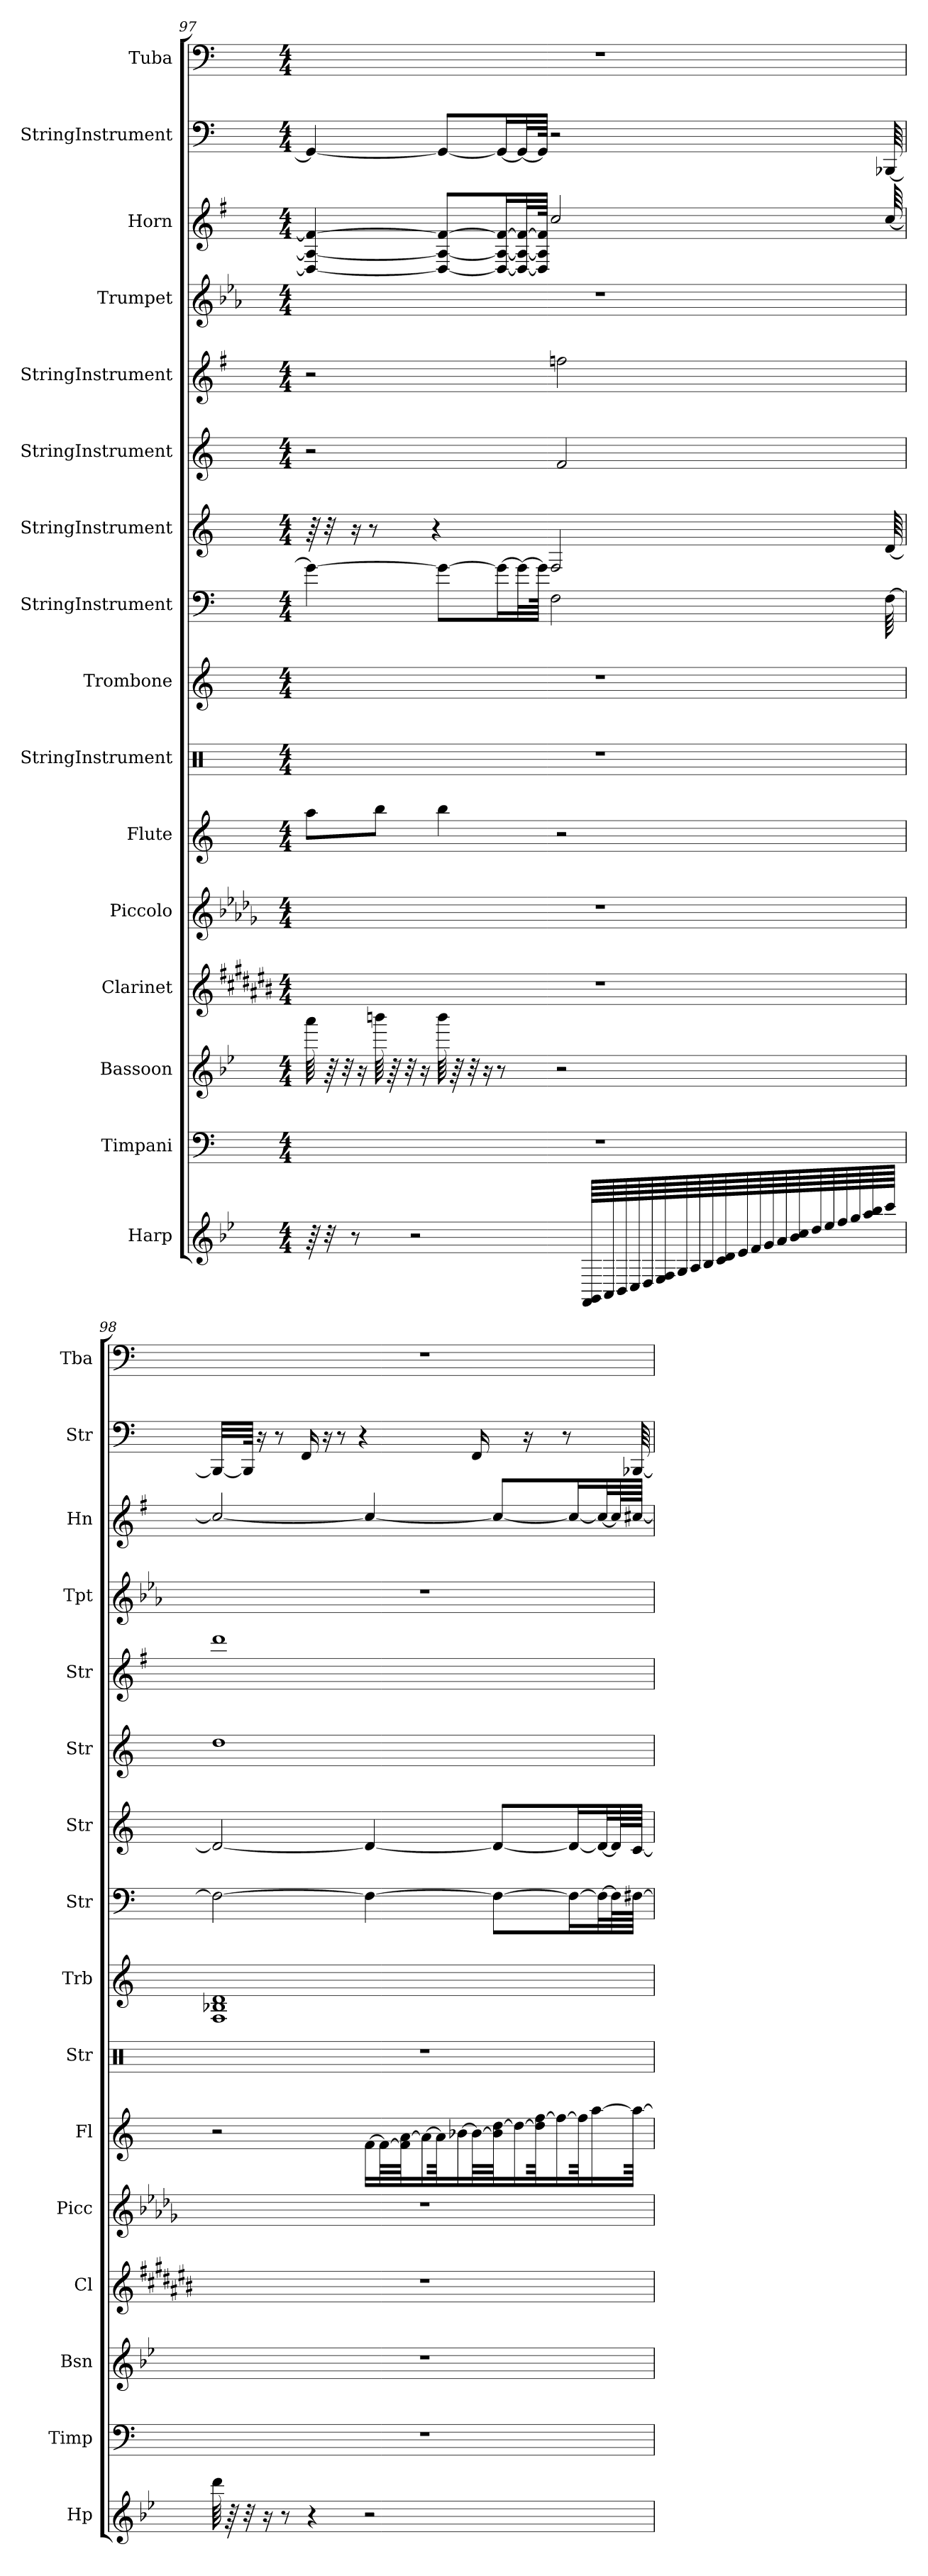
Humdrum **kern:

**kern	**kern	**kern	**kern	**kern	**kern	**kern	**kern	**kern	**kern	**kern	**kern	**kern	**kern	**kern	**kern
*part16	*part15	*part14	*part13	*part12	*part11	*part10	*part9	*part8	*part7	*part6	*part5	*part4	*part3	*part2	*part1
*staff16	*staff15	*staff14	*staff13	*staff12	*staff11	*staff10	*staff9	*staff8	*staff7	*staff6	*staff5	*staff4	*staff3	*staff2	*staff1
*I"Harp	*I"Timpani	*I"Bassoon	*I"Clarinet	*I"Piccolo	*I"Flute	*I"StringInstrument	*I"Trombone	*I"StringInstrument	*I"StringInstrument	*I"StringInstrument	*I"StringInstrument	*I"Trumpet	*I"Horn	*I"StringInstrument	*I"Tuba
*I'Hp	*I'Timp	*I'Bsn	*I'Cl	*I'Picc	*I'Fl	*I'Str	*I'Trb	*I'Str	*I'Str	*I'Str	*I'Str	*I'Tpt	*I'Hn	*I'Str	*I'Tba
!!LO:PB:g=z
*clefG2	*clefF4	*clefG2	*clefG2	*clefG2	*clefG2	*clefX	*clefG2	*clefF4	*clefG2	*clefG2	*clefG2	*clefG2	*clefG2	*clefF4	*clefF4
*	*	*	*ITrd1c2	*ITrd-7c-12	*	*	*	*	*	*	*	*ITrd1c2	*ITrd4c7	*	*
*k[b-e-]	*k[]	*k[b-e-]	*k[f#c#g#d#a#]	*k[b-e-a-d-g-]	*k[]	*k[]	*k[]	*k[]	*k[]	*k[]	*k[f#]	*k[b-e-a-d-g-]	*k[]	*k[]	*k[]
*M4/4	*M4/4	*M4/4	*M4/4	*M4/4	*M4/4	*M4/4	*M4/4	*M4/4	*M4/4	*M4/4	*M4/4	*M4/4	*M4/4	*M4/4	*M4/4
*MM96	*MM96	*MM96	*MM96	*MM96	*MM96	*MM96	*MM96	*MM96	*MM96	*MM96	*MM96	*MM96	*MM96	*MM96	*MM96
=97	=97	=97	=97	=97	=97	=97	=97	=97	=97	=97	=97	=97	=97	=97	=97
*	*	*	*	*	*	*	*	*	*	*	*	*	*	*	*^
*	*	*	*	*	*	*	*	*	*	*	*	*	*	*	*	*^
*	*	*	*	*	*	*	*	*	*	*	*	*	*	*	*	*	*^
64r	1r	64aaa\	1r	1r	8aa\L	1r	1r	4g\_	64r	2r	2r	1r	4GG/_ 4D/_ 4B/_	4GG/_	1r	4ryy	2ryy	2.ryy
32r	.	64r	.	.	.	.	.	.	32r	.	.	.	.	.	.	.	.	.
.	.	32r	.	.	.	.	.	.	.	.	.	.	.	.	.	.	.	.
8r	.	.	.	.	.	.	.	.	16r	.	.	.	.	.	.	.	.	.
.	.	16r	.	.	.	.	.	.	.	.	.	.	.	.	.	.	.	.
.	.	.	.	.	.	.	.	.	8r	.	.	.	.	.	.	.	.	.
.	.	64bbbn\	.	.	8bb\J	.	.	.	.	.	.	.	.	.	.	.	.	.
.	.	64r	.	.	.	.	.	.	.	.	.	.	.	.	.	.	.	.
.	.	32r	.	.	.	.	.	.	.	.	.	.	.	.	.	.	.	.
2r	.	.	.	.	.	.	.	.	.	.	.	.	.	.	.	.	.	.
.	.	16r	.	.	.	.	.	.	.	.	.	.	.	.	.	.	.	.
.	.	.	.	.	.	.	.	.	4r	.	.	.	.	.	.	.	.	.
*	*	*	*	*	*	*	*	*	*	*	*	*	*	*	*MM97	*	*	*
.	.	64bbb\	.	.	4bb\	.	.	8g\L_	.	.	.	.	8GG/_ 8D/_ 8B/_L	8GG/L_	.	2.ryy	.	.
.	.	64r	.	.	.	.	.	.	.	.	.	.	.	.	.	.	.	.
.	.	32r	.	.	.	.	.	.	.	.	.	.	.	.	.	.	.	.
.	.	16r	.	.	.	.	.	.	.	.	.	.	.	.	.	.	.	.
.	.	8r	.	.	.	.	.	16g\L_	.	.	.	.	16GG/_ 16D/_ 16B/_L	16GG/L_	.	.	.	.
.	.	.	.	.	.	.	.	32g\L_	.	.	.	.	32GG/_ 32D/_ 32B/_L	32GG/L_	.	.	.	.
.	.	.	.	.	.	.	.	64g\JJJk]	.	.	.	.	64GG/] 64D/] 64B/]JJJk	64GG/JJJk]	.	.	.	.
.	.	.	.	.	.	.	.	2F\	2F/	.	.	.	2f/	2r	.	.	.	.
*	*	*	*	*	*	*	*	*	*	*	*	*	*	*	*MM69	*	*	*
.	.	2r	.	.	2r	.	.	.	.	2f/	2ffn\	.	.	.	.	.	2ryy	.
64FF/ 64GG/LLLL	.	.	.	.	.	.	.	.	.	.	.	.	.	.	.	.	.	.
64AA/	.	.	.	.	.	.	.	.	.	.	.	.	.	.	.	.	.	.
64BB-/	.	.	.	.	.	.	.	.	.	.	.	.	.	.	.	.	.	.
64C/	.	.	.	.	.	.	.	.	.	.	.	.	.	.	.	.	.	.
64D/	.	.	.	.	.	.	.	.	.	.	.	.	.	.	.	.	.	.
*	*	*	*	*	*	*	*	*	*	*	*	*	*	*	*MM72	*	*	*
64E-/ 64F/	.	.	.	.	.	.	.	.	.	.	.	.	.	.	.	.	.	4ryy
64G/	.	.	.	.	.	.	.	.	.	.	.	.	.	.	.	.	.	.
64A/	.	.	.	.	.	.	.	.	.	.	.	.	.	.	.	.	.	.
64B-/	.	.	.	.	.	.	.	.	.	.	.	.	.	.	.	.	.	.
64c/ 64d/	.	.	.	.	.	.	.	.	.	.	.	.	.	.	.	.	.	.
64e-/	.	.	.	.	.	.	.	.	.	.	.	.	.	.	.	.	.	.
64f/	.	.	.	.	.	.	.	.	.	.	.	.	.	.	.	.	.	.
64g/	.	.	.	.	.	.	.	.	.	.	.	.	.	.	.	.	.	.
64a/	.	.	.	.	.	.	.	.	.	.	.	.	.	.	.	.	.	.
64b-/ 64cc/	.	.	.	.	.	.	.	.	.	.	.	.	.	.	.	.	.	.
64dd/	.	.	.	.	.	.	.	.	.	.	.	.	.	.	.	.	.	.
64ee-/	.	.	.	.	.	.	.	.	.	.	.	.	.	.	.	.	.	.
64ff/	.	.	.	.	.	.	.	.	.	.	.	.	.	.	.	.	.	.
64gg/	.	.	.	.	.	.	.	.	.	.	.	.	.	.	.	.	.	.
64aa/ 64bb-/	.	.	.	.	.	.	.	.	.	.	.	.	.	.	.	.	.	.
64ccc/JJJJ	.	.	.	.	.	.	.	[64F\	[64d/	.	.	.	[64f/	[64BBB-X/	.	.	.	.
*	*	*	*	*	*	*	*	*	*	*	*	*	*	*	*v	*v	*v	*v
!!LO:PB:g=z
=98	=98	=98	=98	=98	=98	=98	=98	=98	=98	=98	=98	=98	=98	=98	=98
*	*	*	*	*	*	*	*	*	*	*	*	*	*	*	*MM113
64ddd\	1r	1r	1r	1r	2r	1r	1F 1B-X 1d	2F\_	2d/_	1dd	1ddd	1r	2f/_	32BBB-/LLL_	1r
64r	.	.	.	.	.	.	.	.	.	.	.	.	.	.	.
32r	.	.	.	.	.	.	.	.	.	.	.	.	.	64BBB-/JJJk]	.
.	.	.	.	.	.	.	.	.	.	.	.	.	.	16r	.
16r	.	.	.	.	.	.	.	.	.	.	.	.	.	.	.
.	.	.	.	.	.	.	.	.	.	.	.	.	.	8r	.
8r	.	.	.	.	.	.	.	.	.	.	.	.	.	.	.
.	.	.	.	.	.	.	.	.	.	.	.	.	.	16FF/	.
4r	.	.	.	.	.	.	.	.	.	.	.	.	.	.	.
.	.	.	.	.	.	.	.	.	.	.	.	.	.	16r	.
.	.	.	.	.	.	.	.	.	.	.	.	.	.	8r	.
.	.	.	.	.	.	.	.	.	.	.	.	.	.	4r	.
2r	.	.	.	.	[16f\LL	.	.	4F\_	4d/_	.	.	.	4f/_	.	.
.	.	.	.	.	64f\LL_	.	.	.	.	.	.	.	.	.	.
.	.	.	.	.	64f\] [64a\JJ	.	.	.	.	.	.	.	.	.	.
.	.	.	.	.	16a\_	.	.	.	.	.	.	.	.	.	.
.	.	.	.	.	64a\KK]	.	.	.	.	.	.	.	.	.	.
.	.	.	.	.	[16b-X\	.	.	.	.	.	.	.	.	.	.
.	.	.	.	.	64b-\LL_	.	.	.	.	.	.	.	.	16FF/	.
.	.	.	.	.	64b-\] [64dd\JJ	.	.	8F\L_	8d/L_	.	.	.	8f/L_	.	.
.	.	.	.	.	16dd\_	.	.	.	.	.	.	.	.	.	.
.	.	.	.	.	.	.	.	.	.	.	.	.	.	16r	.
.	.	.	.	.	64dd\] [64ff\KK	.	.	.	.	.	.	.	.	.	.
.	.	.	.	.	16ff\_	.	.	.	.	.	.	.	.	.	.
.	.	.	.	.	.	.	.	.	.	.	.	.	.	8r	.
.	.	.	.	.	.	.	.	16F\L_	16d/L_	.	.	.	16f/L_	.	.
.	.	.	.	.	64ff\KK]	.	.	.	.	.	.	.	.	.	.
.	.	.	.	.	[16aa\	.	.	.	.	.	.	.	.	.	.
.	.	.	.	.	.	.	.	32F\L_	32d/L_	.	.	.	32f/L_	.	.
.	.	.	.	.	.	.	.	64F\L]	64d/L]	.	.	.	64f/L]	.	.
.	.	.	.	.	64aa\JJkk_	.	.	[64F#X\JJJJ	[64c/JJJJ	.	.	.	[64f#X/JJJJ	[64BBB-X/	.
=	=	=	=	=	=	=	=	=	=	=	=	=	=	=	=
*-	*-	*-	*-	*-	*-	*-	*-	*-	*-	*-	*-	*-	*-	*-	*-
